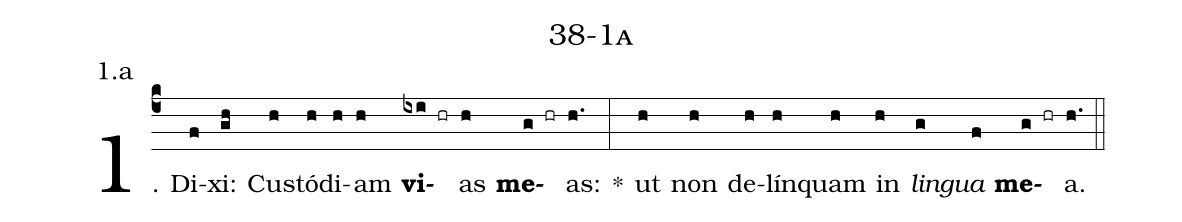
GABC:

name: 38-1a;
annotation: 1.a;
%%
(c4)1. Di(f)xi:(gh) Cus(h)tó(h)di(h)am(h) <b>vi</b>(ixi hr)as(h) <b>me</b>(g hr)as:(h.) *(:) ut(h) non(h) de(h)lín(h)quam(h) in(h) <i>lin</i>(g)<i>gua</i>(f) <b>me</b>(g hr)a.(h.) (::)
